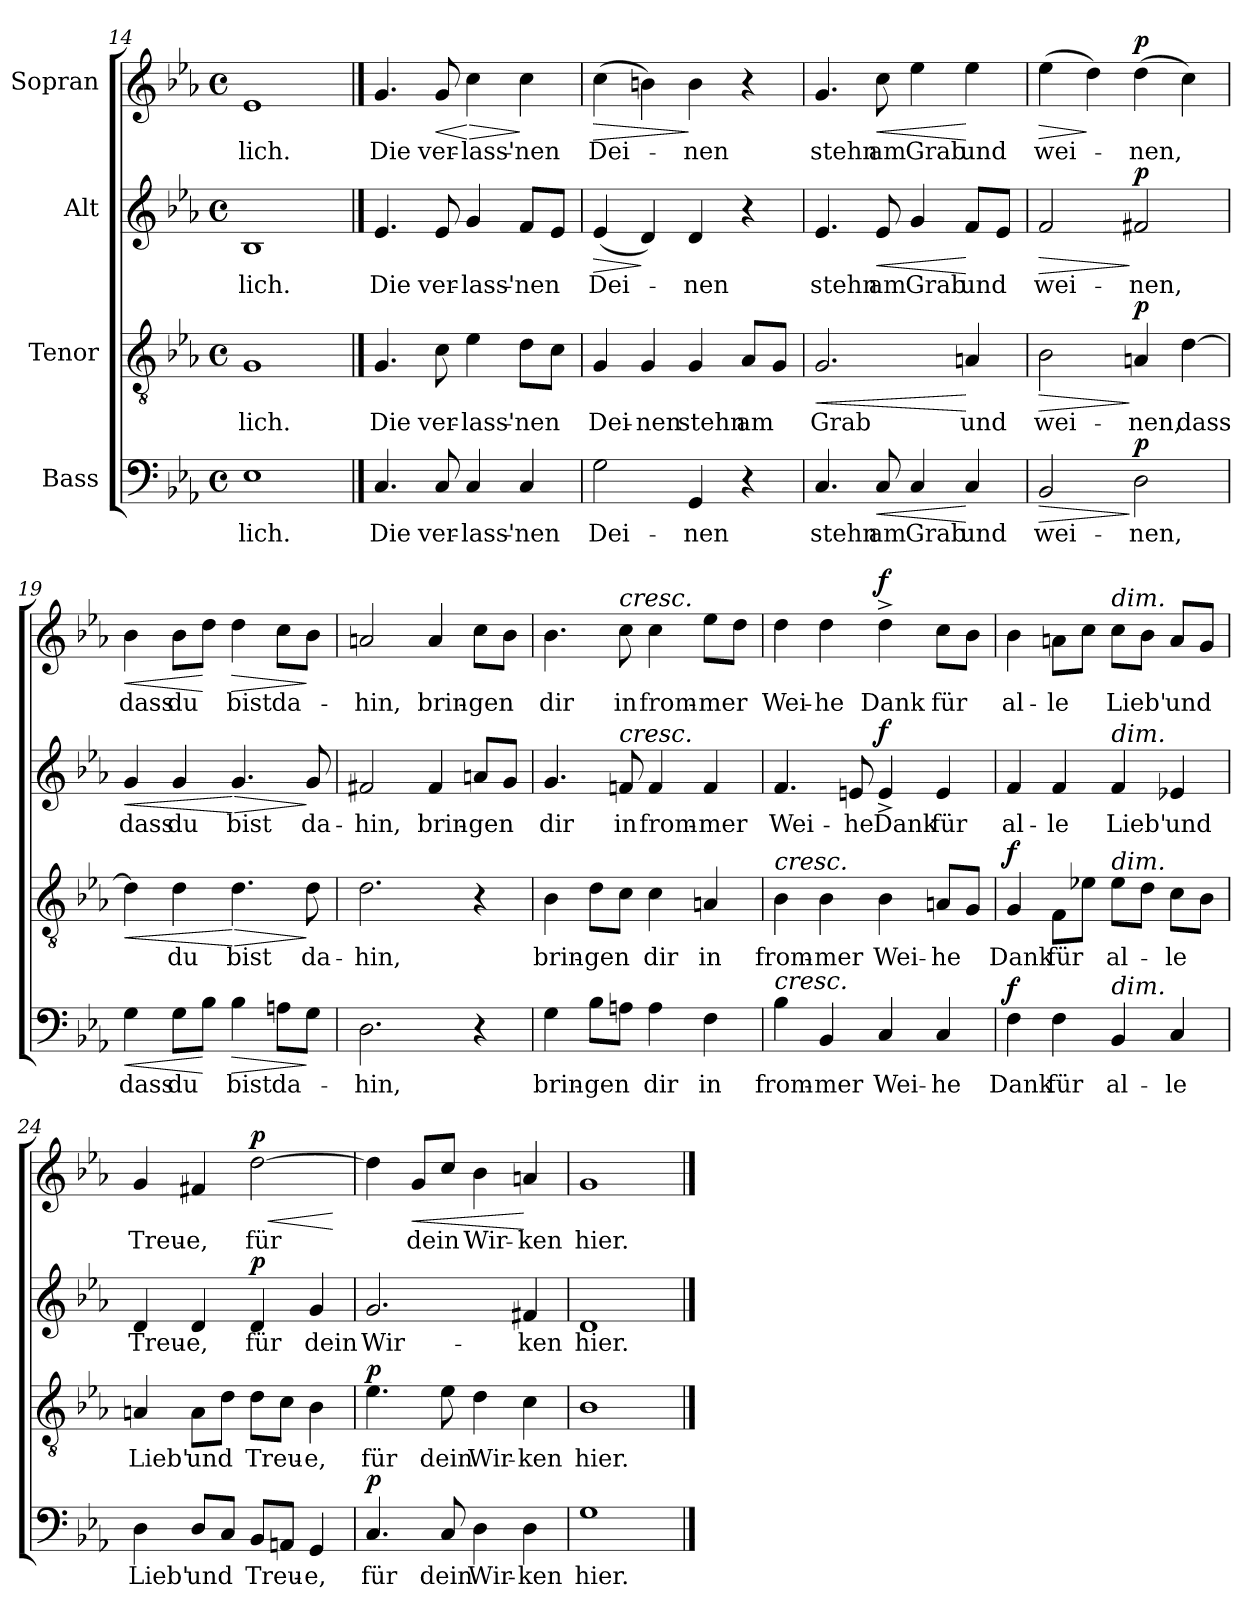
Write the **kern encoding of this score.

**kern	**text	**dynam	**kern	**text	**dynam	**kern	**text	**dynam	**kern	**text	**dynam
*part4	*part4	*part4	*part3	*part3	*part3	*part2	*part2	*part2	*part1	*part1	*part1
*staff4	*staff4	*staff4	*staff3	*staff3	*staff3	*staff2	*staff2	*staff2	*staff1	*staff1	*staff1
*I"Bass	*	*	*I"Tenor	*	*	*I"Alt	*	*	*I"Sopran	*	*
*clefF4	*	*	*clefGv2	*	*	*clefG2	*	*	*clefG2	*	*
*k[b-e-a-]	*	*	*k[b-e-a-]	*	*	*k[b-e-a-]	*	*	*k[b-e-a-]	*	*
*M4/4	*	*	*M4/4	*	*	*M4/4	*	*	*M4/4	*	*
*met(c)	*	*	*met(c)	*	*	*met(c)	*	*	*met(c)	*	*
=14	=14	=14	=14	=14	=14	=14	=14	=14	=14	=14	=14
!	!LO:LY:b	!	!	!LO:LY:b	!	!	!LO:LY:b	!	!	!LO:LY:b	!
1E-	-lich.	.	1G	-lich.	.	1B-	-lich.	.	1e-	-lich.	.
==15	==15	==15	==15	==15	==15	==15	==15	==15	==15	==15	==15
!	!LO:LY:b	!	!	!LO:LY:b	!	!	!LO:LY:b	!	!	!LO:LY:b	!
4.C/	Die	.	4.G/	Die	.	4.e-/	Die	.	4.g/	Die	.
!	!LO:LY:b	!	!	!LO:LY:b	!	!	!LO:LY:b	!	!	!LO:LY:b	!LO:HP:b
8C/	ver-	.	8c\	ver-	.	8e-/	ver-	.	8g/	ver-	<
!	!LO:LY:b	!	!	!LO:LY:b	!	!	!LO:LY:b	!	!	!LO:LY:b	!LO:HP:n=1:b
4C/	-lass'-	.	4e-\	-lass'-	.	4g/	-lass'-	.	4cc\	-lass'-	[ >
!	!LO:LY:b	!	!	!LO:LY:b	!	!	!LO:LY:b	!	!	!LO:LY:b	!
4C/	-nen	.	8d\L	-nen	.	8f/L	-nen	.	4cc\	-nen	]
.	.	.	8c\J	.	.	8e-/J	.	.	.	.	.
!!LO:PB:g=z
=16	=16	=16	=16	=16	=16	=16	=16	=16	=16	=16	=16
!	!LO:LY:b	!	!	!LO:LY:b	!	!	!LO:LY:b	!LO:HP:b	!	!LO:LY:b	!LO:HP:b
2G\	Dei-	.	4G/	Dei-	.	(4e-/	Dei-	>	(4cc\	Dei-	>
!	!	!	!	!LO:LY:b	!	!	!	!	!	!	!
.	.	.	4G/	-nen	.	4d/)	.	]	4bn\)	.	.
!	!LO:LY:b	!	!	!LO:LY:b	!	!	!LO:LY:b	!	!	!LO:LY:b	!
4GG/	-nen	.	4G/	stehn	.	4d/	-nen	.	4b\	-nen	]
!	!	!	!	!LO:LY:b	!	!	!	!	!	!	!
4r	.	.	8A-/L	am	.	4r	.	.	4r	.	.
.	.	.	8G/J	.	.	.	.	.	.	.	.
=17	=17	=17	=17	=17	=17	=17	=17	=17	=17	=17	=17
!	!LO:LY:b	!	!	!LO:LY:b	!LO:HP:b	!	!LO:LY:b	!	!	!LO:LY:b	!
4.C/	stehn	.	2.G/	Grab	<	4.e-/	stehn	.	4.g/	stehn	.
!	!LO:LY:b	!LO:HP:b	!	!	!	!	!LO:LY:b	!LO:HP:b	!	!LO:LY:b	!LO:HP:b
8C/	am	<	.	.	.	8e-/	am	<	8cc\	am	<
!	!LO:LY:b	!	!	!	!	!	!LO:LY:b	!	!	!LO:LY:b	!
4C/	Grab	.	.	.	.	4g/	Grab	.	4ee-\	Grab	.
!	!LO:LY:b	!	!	!LO:LY:b	!	!	!LO:LY:b	!	!	!LO:LY:b	!
4C/	und	[	4An/	und	[	8f/L	und	[	4ee-\	und	[
.	.	.	.	.	.	8e-/J	.	.	.	.	.
=18	=18	=18	=18	=18	=18	=18	=18	=18	=18	=18	=18
!	!LO:LY:b	!LO:HP:b	!	!LO:LY:b	!LO:HP:b	!	!LO:LY:b	!LO:HP:b	!	!LO:LY:b	!LO:HP:b
2BB-/	wei-	>	2B-\	wei-	>	2f/	wei-	>	(4ee-\	wei-	>
.	.	.	.	.	.	.	.	.	4dd\)	.	]
!	!LO:LY:b	!LO:DY:n=1:a	!	!LO:LY:b	!LO:DY:n=1:a	!	!LO:LY:b	!LO:DY:n=1:a	!	!LO:LY:b	!LO:DY:a
2D\	-nen,	] p	4An/	-nen,	] p	2f#X/	-nen,	] p	(4dd\	-nen,	p
!	!	!	!	!LO:LY:b	!	!	!	!	!	!	!
.	.	.	[4d\	dass	.	.	.	.	4cc\)	.	.
=19	=19	=19	=19	=19	=19	=19	=19	=19	=19	=19	=19
!	!LO:LY:b	!LO:HP:b	!	!	!LO:HP:b	!	!LO:LY:b	!LO:HP:b	!	!LO:LY:b	!LO:HP:b
4G\	dass	<	4d\]	.	<	4g/	dass	<	4b-\	dass	<
!	!LO:LY:b	!	!	!LO:LY:b	!	!	!LO:LY:b	!	!	!LO:LY:b	!
8G\L	du	.	4d\	du	.	4g/	du	.	8b-\L	du	.
8B-\J	.	[	.	.	.	.	.	.	8dd\J	.	[
!	!LO:LY:b	!LO:HP:b	!	!LO:LY:b	!LO:HP:n=1:b	!	!LO:LY:b	!LO:HP:n=1:b	!	!LO:LY:b	!LO:HP:b
4B-\	bist	>	4.d\	bist	[ >	4.g/	bist	[ >	4dd\	bist	>
!	!LO:LY:b	!	!	!	!	!	!	!	!	!LO:LY:b	!
8An\L	da-	.	.	.	.	.	.	.	8cc\L	da-	.
!	!	!	!	!LO:LY:b	!	!	!LO:LY:b	!	!	!	!
8G\J	.	]	8d\	da-	]	8g/	da-	]	8b-\J	.	]
!!LO:LB:g=z
=20	=20	=20	=20	=20	=20	=20	=20	=20	=20	=20	=20
!	!LO:LY:b	!	!	!LO:LY:b	!	!	!LO:LY:b	!	!	!LO:LY:b	!
2.D\	-hin,	.	2.d\	-hin,	.	2f#X/	-hin,	.	2an/	-hin,	.
!	!	!	!	!	!	!	!LO:LY:b	!	!	!LO:LY:b	!
.	.	.	.	.	.	4f#/	brin-	.	4a/	brin-	.
!	!	!	!	!	!	!	!LO:LY:b	!	!	!LO:LY:b	!
4r	.	.	4r	.	.	8an/L	-gen	.	8cc\L	-gen	.
.	.	.	.	.	.	8g/J	.	.	8b-\J	.	.
=21	=21	=21	=21	=21	=21	=21	=21	=21	=21	=21	=21
!	!LO:LY:b	!	!	!LO:LY:b	!	!	!LO:LY:b	!	!	!LO:LY:b	!
4G\	brin-	.	4B-\	brin-	.	4.g/	dir	.	4.b-\	dir	.
!	!LO:LY:b	!	!	!LO:LY:b	!	!	!	!	!	!	!
8B-\L	-gen	.	8d\L	-gen	.	.	.	.	.	.	.
!	!	!	!	!	!	!	!	!	!LO:TX:a:i:t=cresc.	!	!
!	!	!	!	!	!	!LO:TX:a:i:t=cresc.	!	!	!	!	!
!	!	!	!	!	!	!	!LO:LY:b	!	!	!LO:LY:b	!
8An\J	.	.	8c\J	.	.	8fn/	in	.	8cc\	in	.
!	!LO:LY:b	!	!	!LO:LY:b	!	!	!LO:LY:b	!	!	!LO:LY:b	!
4A\	dir	.	4c\	dir	.	4f/	from-	.	4cc\	from-	.
!	!LO:LY:b	!	!	!LO:LY:b	!	!	!LO:LY:b	!	!	!LO:LY:b	!
4F\	in	.	4An/	in	.	4f/	-mer	.	8ee-\L	-mer	.
.	.	.	.	.	.	.	.	.	8dd\J	.	.
=22	=22	=22	=22	=22	=22	=22	=22	=22	=22	=22	=22
!	!	!	!LO:TX:a:i:t=cresc.	!	!	!	!	!	!	!	!
!LO:TX:a:i:t=cresc.	!	!	!	!	!	!	!	!	!	!	!
!	!LO:LY:b	!	!	!LO:LY:b	!	!	!LO:LY:b	!	!	!LO:LY:b	!
4B-\	from-	.	4B-\	from-	.	4.f/	Wei-	.	4dd\	Wei-	.
!	!LO:LY:b	!	!	!LO:LY:b	!	!	!	!	!	!LO:LY:b	!
4BB-/	-mer	.	4B-\	-mer	.	.	.	.	4dd\	-he	.
!	!	!	!	!	!	!	!LO:LY:b	!	!	!	!
.	.	.	.	.	.	8en/	-he	.	.	.	.
!	!LO:LY:b	!	!	!LO:LY:b	!	!	!LO:LY:b	!LO:DY:a	!	!LO:LY:b	!LO:DY:a
4C/	Wei-	.	4B-\	Wei-	.	4e^/	Dank	f	4dd^\	Dank	f
!	!LO:LY:b	!	!	!LO:LY:b	!	!	!LO:LY:b	!	!	!LO:LY:b	!
4C/	-he	.	8An/L	-he	.	4e/	für	.	8cc\L	für	.
.	.	.	8G/J	.	.	.	.	.	8b-\J	.	.
!!LO:LB:g=z
=23	=23	=23	=23	=23	=23	=23	=23	=23	=23	=23	=23
!	!LO:LY:b	!LO:DY:a	!	!LO:LY:b	!LO:DY:a	!	!LO:LY:b	!	!	!LO:LY:b	!
4F\	Dank	f	4G/	Dank	f	4f/	al-	.	4b-\	al-	.
!	!LO:LY:b	!	!	!LO:LY:b	!	!	!LO:LY:b	!	!	!LO:LY:b	!
4F\	für	.	8F\L	für	.	4f/	-le	.	8an\L	-le	.
.	.	.	8e-X\J	.	.	.	.	.	8cc\J	.	.
!	!	!	!	!	!	!	!	!	!LO:TX:a:i:t=dim.	!	!
!	!	!	!	!	!	!LO:TX:a:i:t=dim.	!	!	!	!	!
!	!	!	!LO:TX:a:i:t=dim.	!	!	!	!	!	!	!	!
!LO:TX:a:i:t=dim.	!	!	!	!	!	!	!	!	!	!	!
!	!LO:LY:b	!	!	!LO:LY:b	!	!	!LO:LY:b	!	!	!LO:LY:b	!
4BB-/	al-	.	8e-\L	al-	.	4f/	Lieb'	.	8cc\L	Lieb'	.
.	.	.	8d\J	.	.	.	.	.	8b-\J	.	.
!	!LO:LY:b	!	!	!LO:LY:b	!	!	!LO:LY:b	!	!	!LO:LY:b	!
4C/	-le	.	8c\L	-le	.	4e-X/	und	.	8a/L	und	.
.	.	.	8B-\J	.	.	.	.	.	8g/J	.	.
=24	=24	=24	=24	=24	=24	=24	=24	=24	=24	=24	=24
!	!LO:LY:b	!	!	!LO:LY:b	!	!	!LO:LY:b	!	!	!LO:LY:b	!
4D\	Lieb'	.	4An/	Lieb'	.	4d/	Treu-	.	4g/	Treu-	.
!	!LO:LY:b	!	!	!LO:LY:b	!	!	!LO:LY:b	!	!	!LO:LY:b	!
8D/L	und	.	8A\L	und	.	4d/	-e,	.	4f#X/	-e,	.
8C/J	.	.	8d\J	.	.	.	.	.	.	.	.
!	!LO:LY:b	!	!	!LO:LY:b	!	!	!LO:LY:b	!LO:DY:a	!	!LO:LY:b	!LO:HP:b
!	!	!	!	!	!	!	!	!	!	!	!LO:DY:n=1:a
8BB-/L	Treu-	.	8d\L	Treu-	.	4d/	für	p	[2dd\	für	< p
8AAn/J	.	.	8c\J	.	.	.	.	.	.	.	.
!	!LO:LY:b	!	!	!LO:LY:b	!	!	!LO:LY:b	!	!	!	!
4GG/	-e,	.	4B-\	-e,	.	4g/	dein	.	.	.	.
.	.	.	.	.	.	.	.	.	.	.	[
=25	=25	=25	=25	=25	=25	=25	=25	=25	=25	=25	=25
!	!LO:LY:b	!LO:DY:a	!	!LO:LY:b	!LO:DY:a	!	!LO:LY:b	!	!	!	!
4.C/	für	p	4.e-\	für	p	2.g/	Wir-	.	4dd\]	.	.
!	!	!	!	!	!	!	!	!	!	!LO:LY:b	!LO:HP:b
.	.	.	.	.	.	.	.	.	8g/L	dein	<
!	!LO:LY:b	!	!	!LO:LY:b	!	!	!	!	!	!	!
8C/	dein	.	8e-\	dein	.	.	.	.	8cc/J	.	.
!	!LO:LY:b	!	!	!LO:LY:b	!	!	!	!	!	!LO:LY:b	!
4D\	Wir-	.	4d\	Wir-	.	.	.	.	4b-\	Wir-	.
!	!LO:LY:b	!	!	!LO:LY:b	!	!	!LO:LY:b	!	!	!LO:LY:b	!
4D\	-ken	.	4c\	-ken	.	4f#X/	-ken	.	4an/	-ken	[
=26	=26	=26	=26	=26	=26	=26	=26	=26	=26	=26	=26
!	!LO:LY:b	!	!	!LO:LY:b	!	!	!LO:LY:b	!	!	!LO:LY:b	!
1G	hier.	.	1B-	hier.	.	1d	hier.	.	1g	hier.	.
==	==	==	==	==	==	==	==	==	==	==	==
*-	*-	*-	*-	*-	*-	*-	*-	*-	*-	*-	*-
